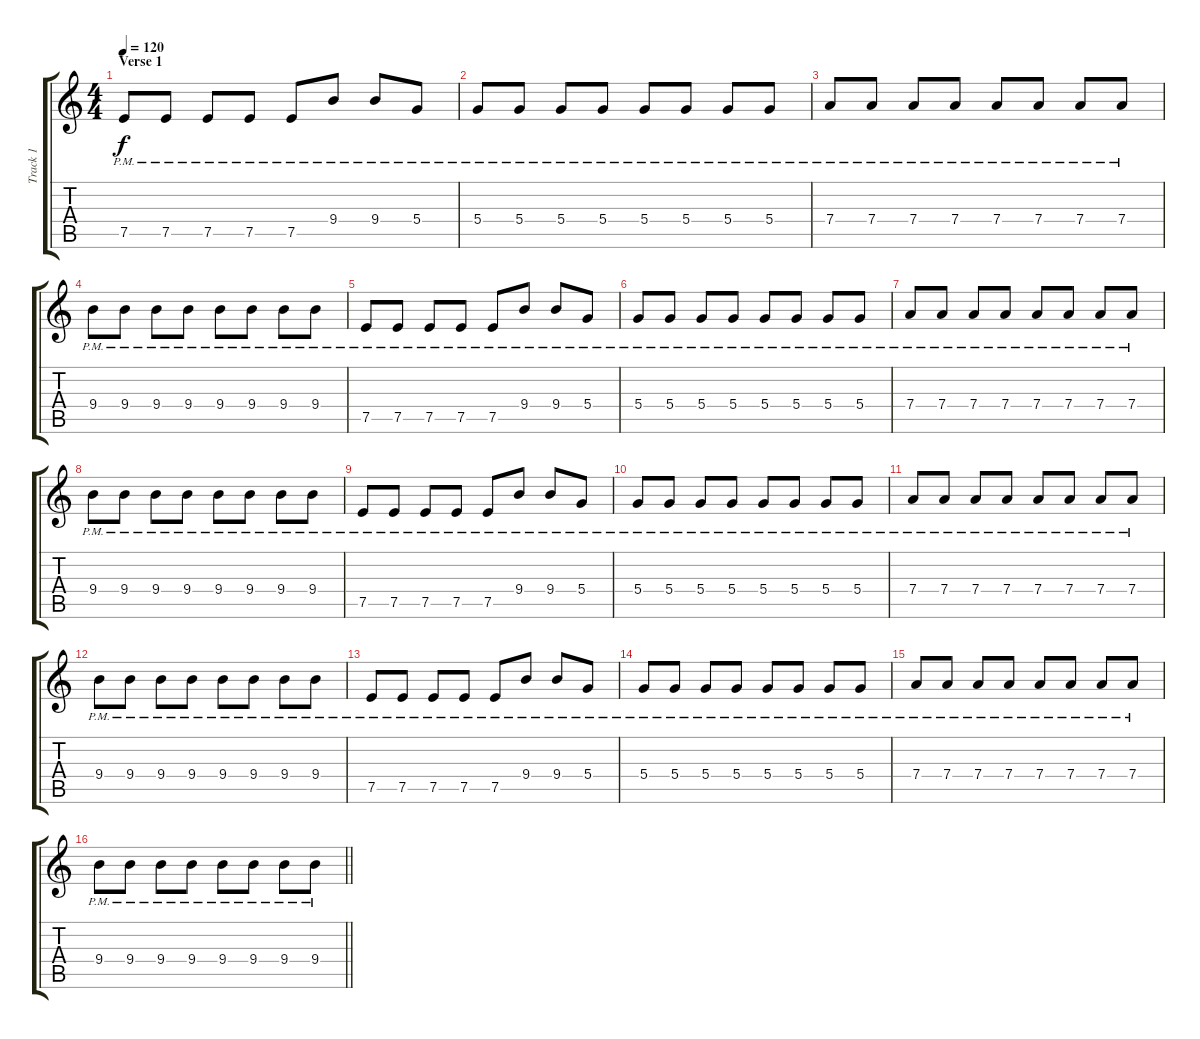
\track ("Track 1" "Track 1") {instrument distortionguitar}
\staff {score tabs}
\tuning (E4 B3 G3 D3 A2 D2) {hide}
\ts (4 4)
\section ("" "Verse 1")
\tempo 120
\clef g2
\ks c
7.5{pm}.8{dy f} 7.5{pm}.8 7.5{pm}.8 7.5{pm}.8 7.5{pm}.8 9.4{pm}.8 9.4{pm}.8 5.4{pm}.8 |
5.4{pm}.8 5.4{pm}.8 5.4{pm}.8 5.4{pm}.8 5.4{pm}.8 5.4{pm}.8 5.4{pm}.8 5.4{pm}.8 |
7.4{pm}.8 7.4{pm}.8 7.4{pm}.8 7.4{pm}.8 7.4{pm}.8 7.4{pm}.8 7.4{pm}.8 7.4{pm}.8 |
9.4{pm}.8 9.4{pm}.8 9.4{pm}.8 9.4{pm}.8 9.4{pm}.8 9.4{pm}.8 9.4{pm}.8 9.4{pm}.8 |
7.5{pm}.8 7.5{pm}.8 7.5{pm}.8 7.5{pm}.8 7.5{pm}.8 9.4{pm}.8 9.4{pm}.8 5.4{pm}.8 |
5.4{pm}.8 5.4{pm}.8 5.4{pm}.8 5.4{pm}.8 5.4{pm}.8 5.4{pm}.8 5.4{pm}.8 5.4{pm}.8 |
7.4{pm}.8 7.4{pm}.8 7.4{pm}.8 7.4{pm}.8 7.4{pm}.8 7.4{pm}.8 7.4{pm}.8 7.4{pm}.8 |
9.4{pm}.8 9.4{pm}.8 9.4{pm}.8 9.4{pm}.8 9.4{pm}.8 9.4{pm}.8 9.4{pm}.8 9.4{pm}.8 |
7.5{pm}.8 7.5{pm}.8 7.5{pm}.8 7.5{pm}.8 7.5{pm}.8 9.4{pm}.8 9.4{pm}.8 5.4{pm}.8 |
5.4{pm}.8 5.4{pm}.8 5.4{pm}.8 5.4{pm}.8 5.4{pm}.8 5.4{pm}.8 5.4{pm}.8 5.4{pm}.8 |
7.4{pm}.8 7.4{pm}.8 7.4{pm}.8 7.4{pm}.8 7.4{pm}.8 7.4{pm}.8 7.4{pm}.8 7.4{pm}.8 |
9.4{pm}.8 9.4{pm}.8 9.4{pm}.8 9.4{pm}.8 9.4{pm}.8 9.4{pm}.8 9.4{pm}.8 9.4{pm}.8 |
7.5{pm}.8 7.5{pm}.8 7.5{pm}.8 7.5{pm}.8 7.5{pm}.8 9.4{pm}.8 9.4{pm}.8 5.4{pm}.8 |
5.4{pm}.8 5.4{pm}.8 5.4{pm}.8 5.4{pm}.8 5.4{pm}.8 5.4{pm}.8 5.4{pm}.8 5.4{pm}.8 |
7.4{pm}.8 7.4{pm}.8 7.4{pm}.8 7.4{pm}.8 7.4{pm}.8 7.4{pm}.8 7.4{pm}.8 7.4{pm}.8 |
\barLineRight lightlight
9.4{pm}.8 9.4{pm}.8 9.4{pm}.8 9.4{pm}.8 9.4{pm}.8 9.4{pm}.8 9.4{pm}.8 9.4{pm}.8
